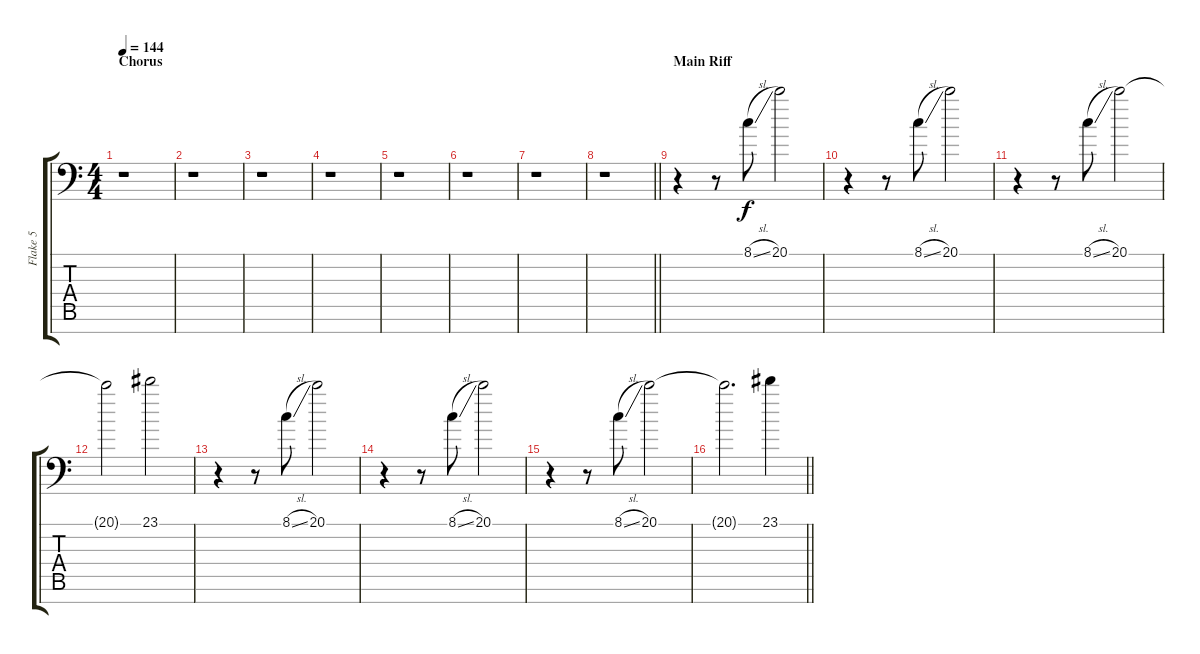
\track ("Flake 5" "Flake 5") {instrument pad6metallic}
\staff {score tabs}
\tuning (E4 B3 G3 D3 G0 Gb0 F0) {hide}
\ts (4 4)
\section ("" "Chorus")
\tempo 144
\clef f4
\ks c
r.1{dy f} |
r.1 |
r.1 |
r.1 |
r.1 |
r.1 |
r.1 |
\barLineRight lightlight
r.1 |
\section ("" "Main Riff")
r.4 r.8 8.1{sl}.8{volume 16} 20.1.2 |
r.4 r.8 8.1{sl}.8{volume 16} 20.1.2 |
r.4 r.8 8.1{sl}.8{volume 16} 20.1.2 |
20.1{t}.2 23.1.2 |
r.4 r.8 8.1{sl}.8{volume 16} 20.1.2 |
r.4 r.8 8.1{sl}.8{volume 16} 20.1.2 |
r.4 r.8 8.1{sl}.8{volume 16} 20.1.2 |
\barLineRight lightlight
20.1{t}.2{d} 23.1.4
